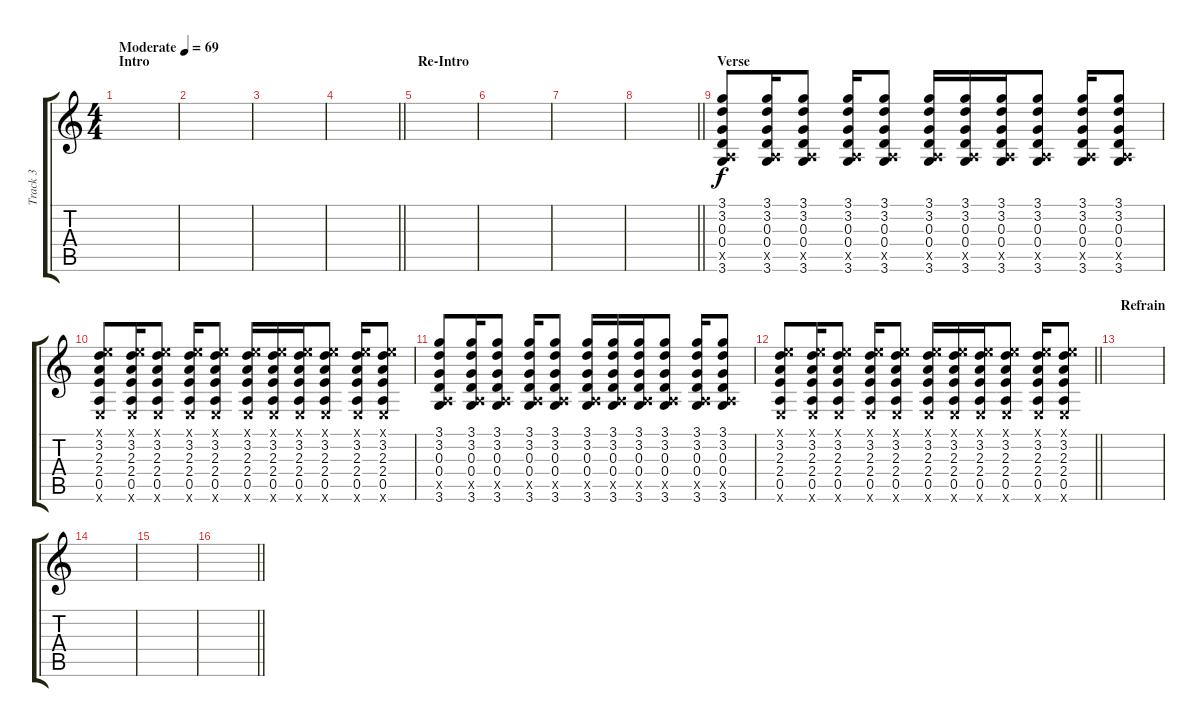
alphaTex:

\track ("Track 3" "Track 3") {instrument acousticguitarsteel}
\staff {score tabs}
\tuning (E4 B3 G3 D3 A2 E2) {hide}
\ts (4 4)
\section ("" "Intro")
\tempo (69 "Moderate")
\clef g2
\ks c
|
|
|
\barLineRight lightlight
|
\section ("" "Re-Intro")
|
|
|
\barLineRight lightlight
|
\section ("" "Verse")
(3.1 3.2 0.3 0.4 0.5{x} 3.6).8 (3.1 3.2 0.3 0.4 0.5{x} 3.6).16 (3.1 3.2 0.3 0.4 0.5{x} 3.6).8 (3.1 3.2 0.3 0.4 0.5{x} 3.6).16 (3.1 3.2 0.3 0.4 0.5{x} 3.6).8 (3.1 3.2 0.3 0.4 0.5{x} 3.6).16 (3.1 3.2 0.3 0.4 0.5{x} 3.6).16 (3.1 3.2 0.3 0.4 0.5{x} 3.6).16 (3.1 3.2 0.3 0.4 0.5{x} 3.6).8 (3.1 3.2 0.3 0.4 0.5{x} 3.6).16 (3.1 3.2 0.3 0.4 0.5{x} 3.6).8 |
(0.1{x} 3.2 2.3 2.4 0.5 0.6{x}).8 (0.1{x} 3.2 2.3 2.4 0.5 0.6{x}).16 (0.1{x} 3.2 2.3 2.4 0.5 0.6{x}).8 (0.1{x} 3.2 2.3 2.4 0.5 0.6{x}).16 (0.1{x} 3.2 2.3 2.4 0.5 0.6{x}).8 (0.1{x} 3.2 2.3 2.4 0.5 0.6{x}).16 (0.1{x} 3.2 2.3 2.4 0.5 0.6{x}).16 (0.1{x} 3.2 2.3 2.4 0.5 0.6{x}).16 (0.1{x} 3.2 2.3 2.4 0.5 0.6{x}).8 (0.1{x} 3.2 2.3 2.4 0.5 0.6{x}).16 (0.1{x} 3.2 2.3 2.4 0.5 0.6{x}).8 |
(3.1 3.2 0.3 0.4 0.5{x} 3.6).8 (3.1 3.2 0.3 0.4 0.5{x} 3.6).16 (3.1 3.2 0.3 0.4 0.5{x} 3.6).8 (3.1 3.2 0.3 0.4 0.5{x} 3.6).16 (3.1 3.2 0.3 0.4 0.5{x} 3.6).8 (3.1 3.2 0.3 0.4 0.5{x} 3.6).16 (3.1 3.2 0.3 0.4 0.5{x} 3.6).16 (3.1 3.2 0.3 0.4 0.5{x} 3.6).16 (3.1 3.2 0.3 0.4 0.5{x} 3.6).8 (3.1 3.2 0.3 0.4 0.5{x} 3.6).16 (3.1 3.2 0.3 0.4 0.5{x} 3.6).8 |
\barLineRight lightlight
(0.1{x} 3.2 2.3 2.4 0.5 0.6{x}).8 (0.1{x} 3.2 2.3 2.4 0.5 0.6{x}).16 (0.1{x} 3.2 2.3 2.4 0.5 0.6{x}).8 (0.1{x} 3.2 2.3 2.4 0.5 0.6{x}).16 (0.1{x} 3.2 2.3 2.4 0.5 0.6{x}).8 (0.1{x} 3.2 2.3 2.4 0.5 0.6{x}).16 (0.1{x} 3.2 2.3 2.4 0.5 0.6{x}).16 (0.1{x} 3.2 2.3 2.4 0.5 0.6{x}).16 (0.1{x} 3.2 2.3 2.4 0.5 0.6{x}).8 (0.1{x} 3.2 2.3 2.4 0.5 0.6{x}).16 (0.1{x} 3.2 2.3 2.4 0.5 0.6{x}).8 |
\section ("" "Refrain")
|
|
|
\barLineRight lightlight
